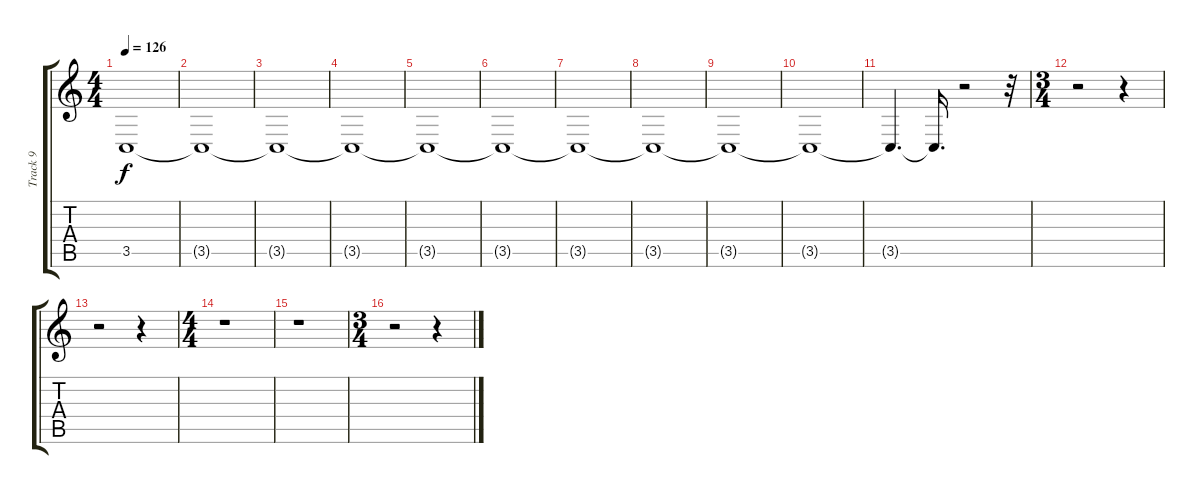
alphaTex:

\track ("Track 9" "Track 9") {instrument helicopter}
\staff {score tabs}
\tuning (E4 B3 G3 D3 A2 E2) {hide}
\ts (4 4)
\tempo 126
\clef g2
\ks c
3.5{t}.1{dy f} |
3.5{t}.1 |
3.5{t}.1 |
3.5{t}.1 |
3.5{t}.1 |
3.5{t}.1 |
3.5{t}.1 |
3.5{t}.1 |
3.5{t}.1 |
3.5{t}.1 |
3.5{t}.4{d} 3.5{t}.16{d} r.2 r.32 |
\ts (3 4)
r.2 r.4 |
r.2 r.4 |
\ts (4 4)
r.1 |
r.1 |
\ts (3 4)
r.2 r.4
